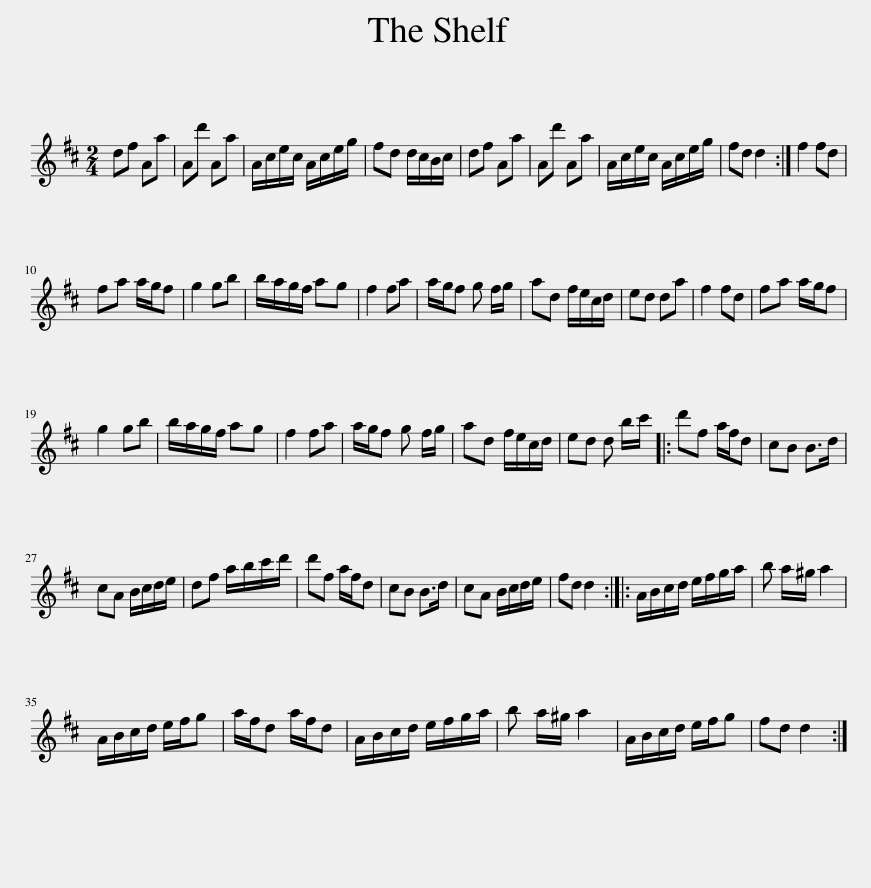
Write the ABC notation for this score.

X:1
L:1/8
M:2/4
I:linebreak $
K:D
V:1 treble
V:1
 df Aa | Ad' Aa | A/c/e/c/ A/c/e/g/ | fd d/c/B/c/ | df Aa | %5
 Ad' Aa | A/c/e/c/ A/c/e/g/ | fd d2 :| f2 fd |$ fa a/g/f | %10
 g2 gb | b/a/g/f/ ag | f2 fa | a/g/f g f/g/ | ad f/e/c/d/ | %15
 ed da | f2 fd | fa a/g/f |$ g2 gb | b/a/g/f/ ag | %20
 f2 fa | a/g/f g f/g/ | ad f/e/c/d/ | ed d b/c'/ |: d'f a/f/d | %25
 cB B>d |$ cA B/c/d/e/ | df a/b/c'/d'/ | d'f a/f/d | cB B>d | %30
 cA B/c/d/e/ | fd d2 :: A/B/c/d/ e/f/g/a/ | b a/^g/ a2 |$ A/B/c/d/ e/f/g | %35
 a/f/d a/f/d | A/B/c/d/ e/f/g/a/ | b a/^g/ a2 | A/B/c/d/ e/f/g | fd d2 :| %40
